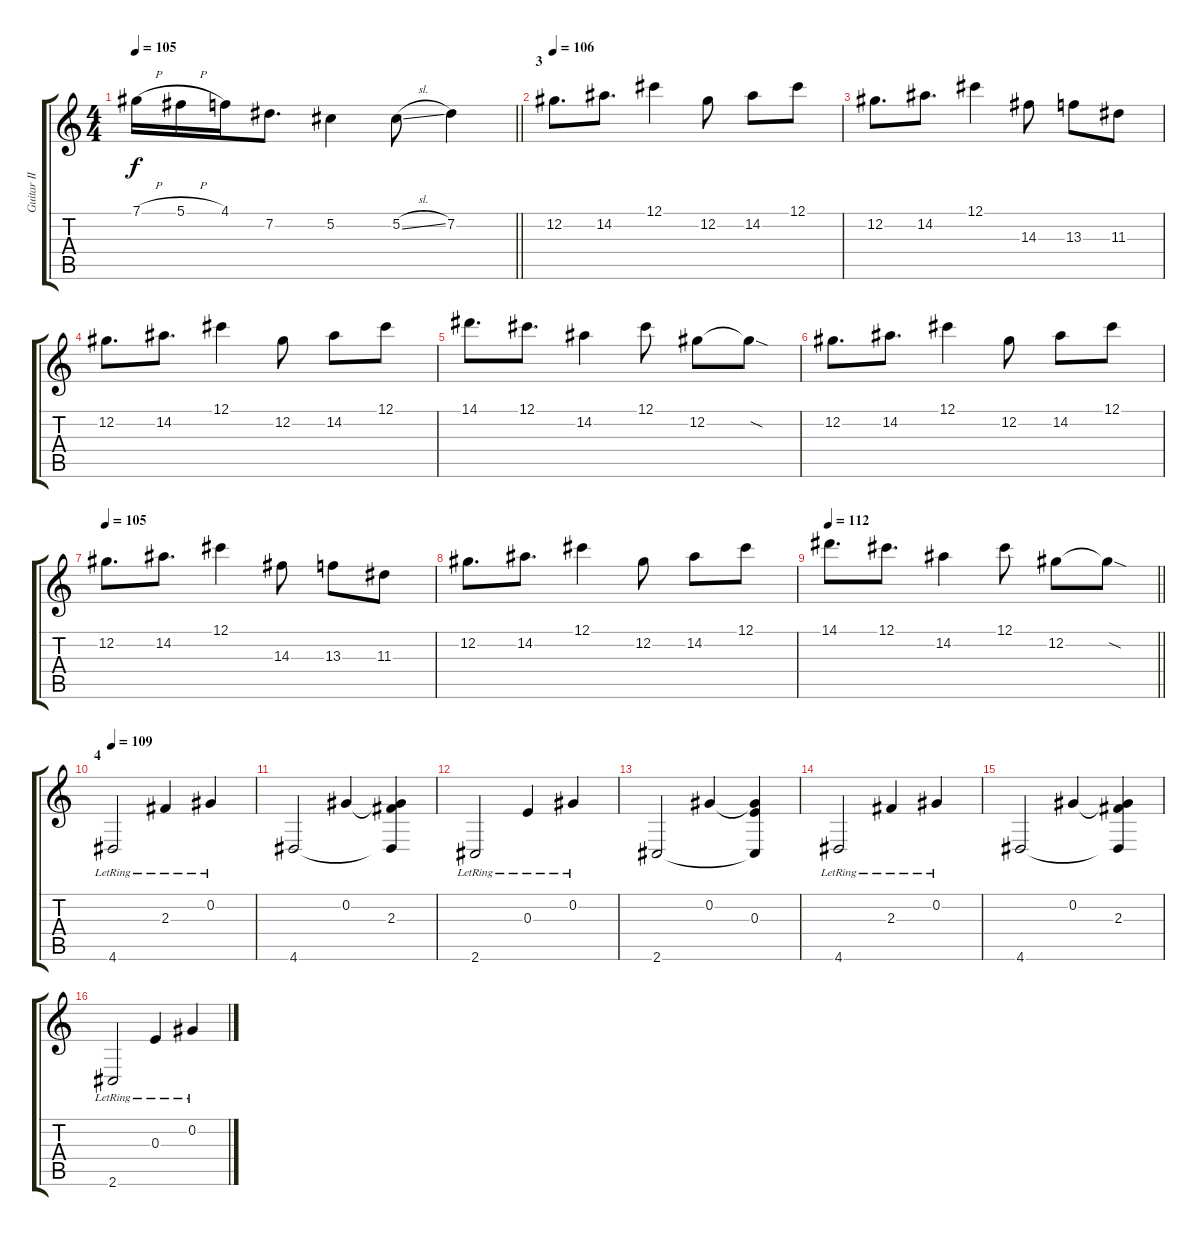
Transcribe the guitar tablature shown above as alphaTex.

\track ("Guitar II" "Guitar II") {instrument distortionguitar}
\staff {score tabs}
\tuning (Db4 Ab3 E3 B2 Gb2 B1) {hide}
\ts (4 4)
\tempo 105
\clef g2
\barLineRight lightlight
\ks c
7.1{h}.16{dy f} 5.1{h}.16 4.1.16 7.2.8{d} 5.2.4 5.2{sl}.8 7.2.4 |
\section ("" "3")
\tempo 106
12.2.8{d} 14.2.8{d} 12.1.4 12.2.8 14.2.8 12.1.8 |
12.2.8{d} 14.2.8{d} 12.1.4 14.3.8 13.3.8 11.3.8 |
12.2.8{d} 14.2.8{d} 12.1.4 12.2.8 14.2.8 12.1.8 |
14.1.8{d} 12.1.8{d} 14.2.4 12.1.8 12.2.8 12.2{sod t}.8 |
12.2.8{d} 14.2.8{d} 12.1.4 12.2.8 14.2.8 12.1.8 |
\tempo 105
12.2.8{d} 14.2.8{d} 12.1.4 14.3.8 13.3.8 11.3.8 |
12.2.8{d} 14.2.8{d} 12.1.4 12.2.8 14.2.8 12.1.8 |
\tempo 112
\barLineRight lightlight
14.1.8{d} 12.1.8{d} 14.2.4 12.1.8 12.2.8 12.2{sod t}.8 |
\section ("" "4")
\tempo 109
4.6{lr}.2{instrument distortionguitar} 2.3{lr}.4 0.2{lr}.4 |
4.6.2 0.2.4 (0.2{t} 2.3 4.6{t}).4 |
2.6{lr}.2 0.3{lr}.4 0.2{lr}.4 |
2.6.2 0.2.4 (0.2{t} 0.3 2.6{t}).4 |
4.6{lr}.2 2.3{lr}.4 0.2{lr}.4 |
4.6.2 0.2.4 (0.2{t} 2.3 4.6{t}).4 |
2.6{lr}.2 0.3{lr}.4 0.2{lr}.4
